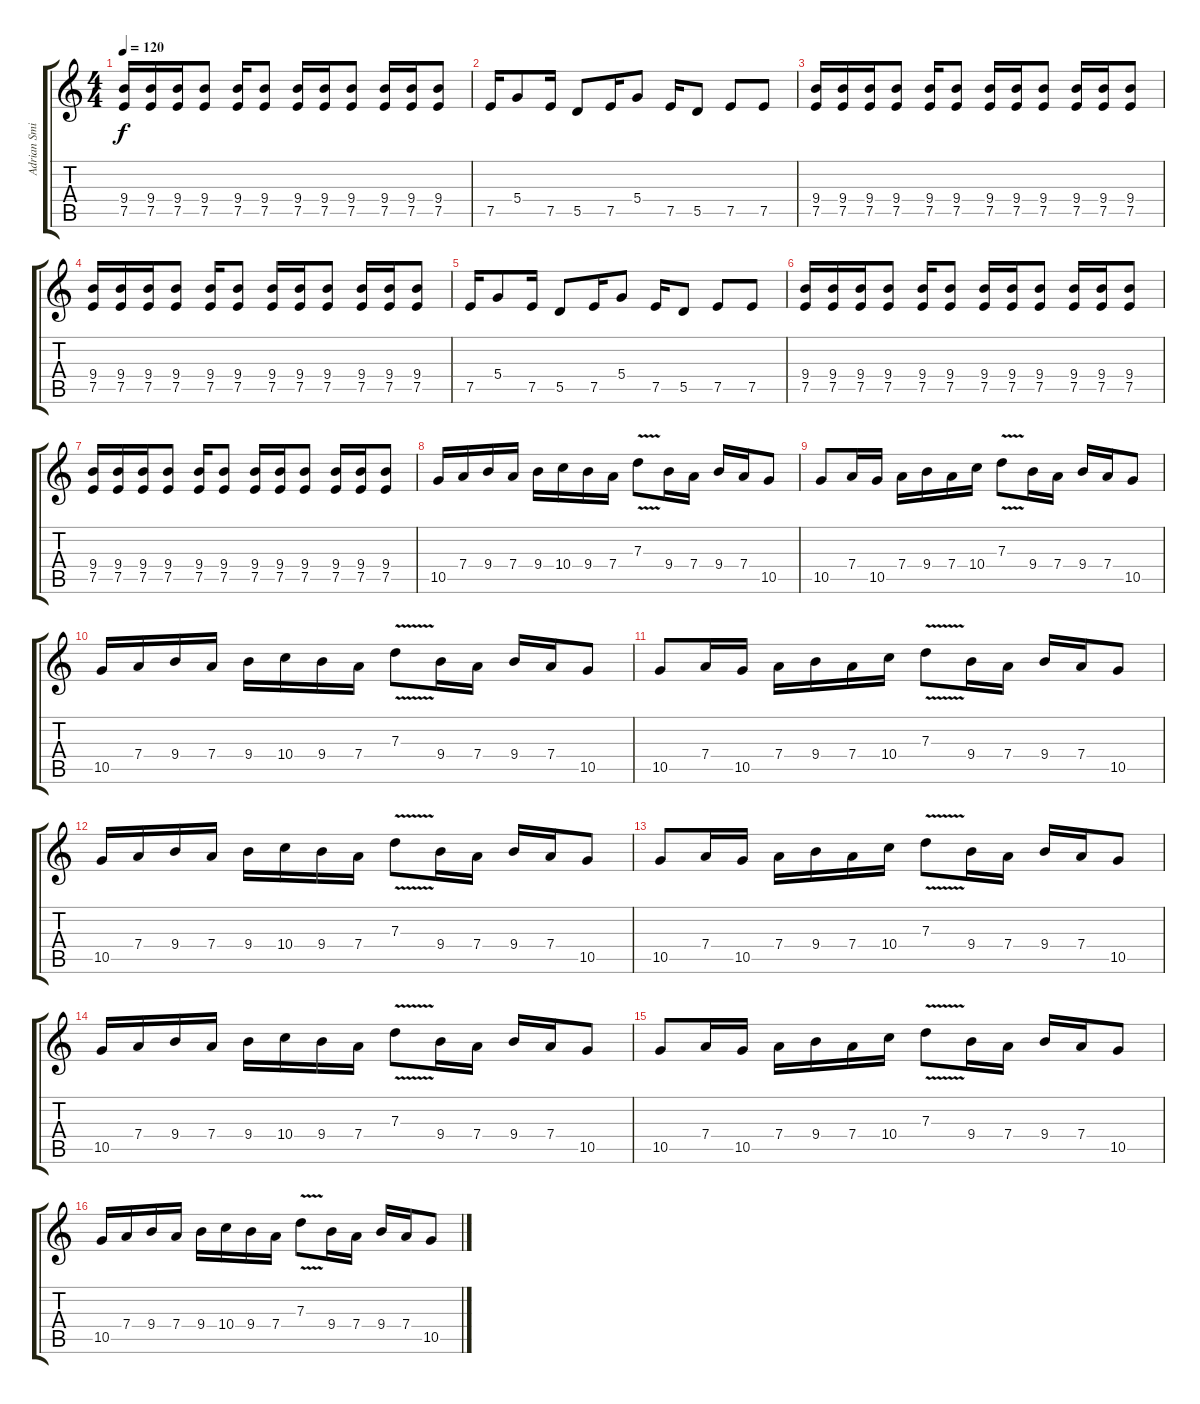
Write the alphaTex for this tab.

\track ("Adrian Smith" "Adrian Smi") {instrument distortionguitar}
\staff {score tabs}
\tuning (E4 B3 G3 D3 A2 E2) {hide}
\ts (4 4)
\tempo 120
\clef g2
\ks c
(9.4 7.5).16{dy f} (9.4 7.5).16 (9.4 7.5).16 (9.4 7.5).8 (9.4 7.5).16 (9.4 7.5).8 (9.4 7.5).16 (9.4 7.5).16 (9.4 7.5).8 (9.4 7.5).16 (9.4 7.5).16 (9.4 7.5).8 |
7.5.16 5.4.8 7.5.16 5.5.8 7.5.16 5.4.8 7.5.16 5.5.8 7.5.8 7.5.8 |
(9.4 7.5).16 (9.4 7.5).16 (9.4 7.5).16 (9.4 7.5).8 (9.4 7.5).16 (9.4 7.5).8 (9.4 7.5).16 (9.4 7.5).16 (9.4 7.5).8 (9.4 7.5).16 (9.4 7.5).16 (9.4 7.5).8 |
(9.4 7.5).16 (9.4 7.5).16 (9.4 7.5).16 (9.4 7.5).8 (9.4 7.5).16 (9.4 7.5).8 (9.4 7.5).16 (9.4 7.5).16 (9.4 7.5).8 (9.4 7.5).16 (9.4 7.5).16 (9.4 7.5).8 |
7.5.16 5.4.8 7.5.16 5.5.8 7.5.16 5.4.8 7.5.16 5.5.8 7.5.8 7.5.8 |
(9.4 7.5).16 (9.4 7.5).16 (9.4 7.5).16 (9.4 7.5).8 (9.4 7.5).16 (9.4 7.5).8 (9.4 7.5).16 (9.4 7.5).16 (9.4 7.5).8 (9.4 7.5).16 (9.4 7.5).16 (9.4 7.5).8 |
(9.4 7.5).16 (9.4 7.5).16 (9.4 7.5).16 (9.4 7.5).8 (9.4 7.5).16 (9.4 7.5).8 (9.4 7.5).16 (9.4 7.5).16 (9.4 7.5).8 (9.4 7.5).16 (9.4 7.5).16 (9.4 7.5).8 |
10.5.16 7.4.16 9.4.16 7.4.16 9.4.16 10.4.16 9.4.16 7.4.16 7.3{v}.8 9.4.16 7.4.16 9.4.16 7.4.16 10.5.8 |
10.5.8 7.4.16 10.5.16 7.4.16 9.4.16 7.4.16 10.4.16 7.3{v}.8 9.4.16 7.4.16 9.4.16 7.4.16 10.5.8 |
10.5.16 7.4.16 9.4.16 7.4.16 9.4.16 10.4.16 9.4.16 7.4.16 7.3{v}.8 9.4.16 7.4.16 9.4.16 7.4.16 10.5.8 |
10.5.8 7.4.16 10.5.16 7.4.16 9.4.16 7.4.16 10.4.16 7.3{v}.8 9.4.16 7.4.16 9.4.16 7.4.16 10.5.8 |
10.5.16 7.4.16 9.4.16 7.4.16 9.4.16 10.4.16 9.4.16 7.4.16 7.3{v}.8 9.4.16 7.4.16 9.4.16 7.4.16 10.5.8 |
10.5.8 7.4.16 10.5.16 7.4.16 9.4.16 7.4.16 10.4.16 7.3{v}.8 9.4.16 7.4.16 9.4.16 7.4.16 10.5.8 |
10.5.16 7.4.16 9.4.16 7.4.16 9.4.16 10.4.16 9.4.16 7.4.16 7.3{v}.8 9.4.16 7.4.16 9.4.16 7.4.16 10.5.8 |
10.5.8 7.4.16 10.5.16 7.4.16 9.4.16 7.4.16 10.4.16 7.3{v}.8 9.4.16 7.4.16 9.4.16 7.4.16 10.5.8 |
10.5.16 7.4.16 9.4.16 7.4.16 9.4.16 10.4.16 9.4.16 7.4.16 7.3{v}.8 9.4.16 7.4.16 9.4.16 7.4.16 10.5.8
